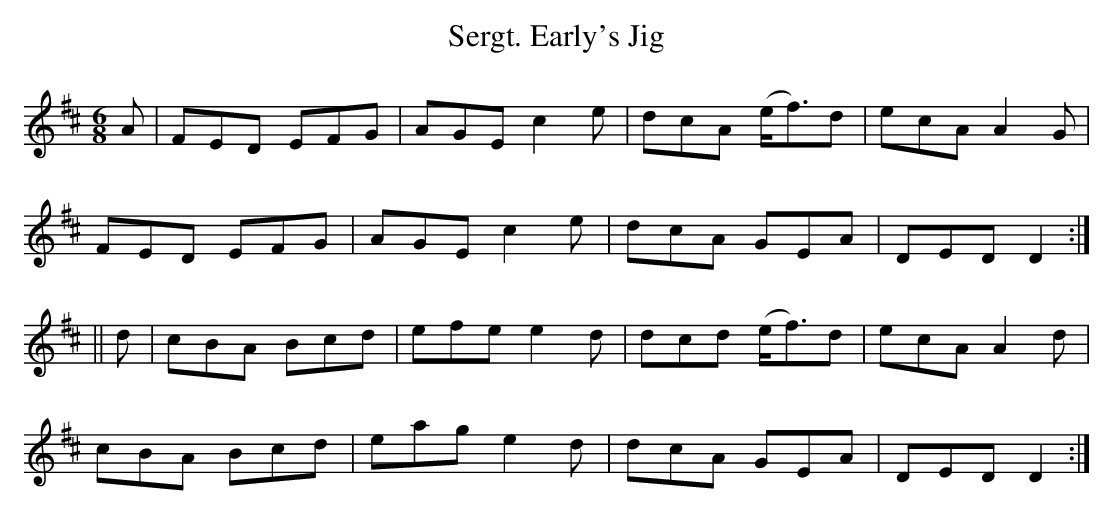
X:1
T: Sergt. Early's Jig
M: 6/8
L: 1/8
K: D
A|FED EFG|AGE c2 e|dcA (e<f)d|ecA A2 G|
FED EFG|AGE c2 e|dcA GEA|DED D2:|
||d|cBA Bcd|efe e2 d|dcd (e<f)d|ecA A2 d|
cBA Bcd|eag e2 d|dcA GEA|DED D2:|
